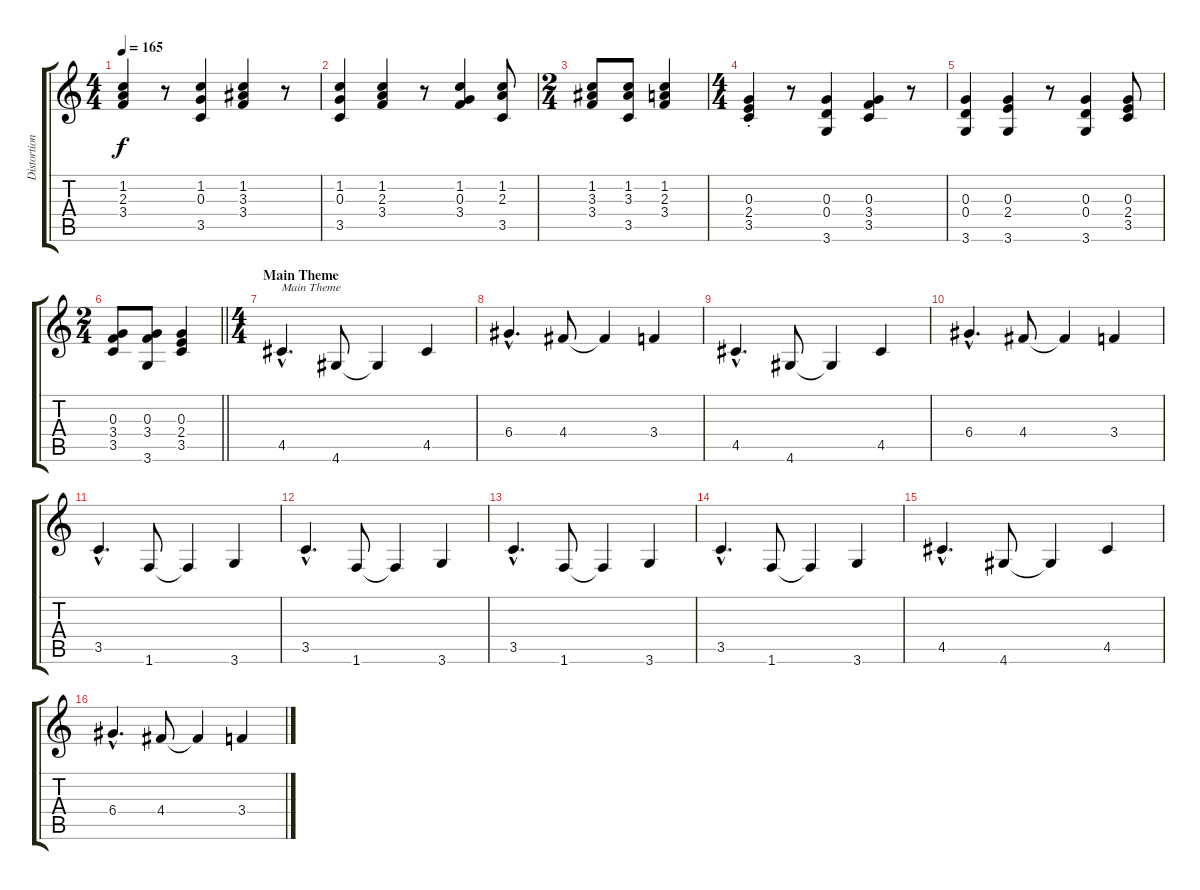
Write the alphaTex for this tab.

\track ("Distortion Gtr." "Distortion") {instrument distortionguitar}
\staff {score tabs}
\tuning (E4 B3 G3 D3 A2 E2) {hide}
\ts (4 4)
\tempo 165
\clef g2
\ks c
(1.2 2.3 3.4).4{dy f} r.8 (1.2 0.3 3.5).4 (1.2 3.3 3.4).4 r.8 |
(1.2 0.3 3.5).4 (1.2 2.3 3.4).4 r.8 (1.2 0.3 3.4).4 (1.2 2.3 3.5).8 |
\ts (2 4)
(1.2 3.3 3.4).8 (1.2 3.3 3.5).8 (1.2 2.3 3.4).4 |
\ts (4 4)
(0.3{st} 2.4 3.5).4 r.8 (0.3 0.4 3.6).4 (0.3 3.4 3.5).4 r.8 |
(0.3 0.4 3.6).4 (0.3 2.4 3.6).4 r.8 (0.3 0.4 3.6).4 (0.3 2.4 3.5).8 |
\ts (2 4)
\barLineRight lightlight
(0.3 3.4 3.5).8 (0.3 3.4 3.6).8 (0.3 2.4 3.5).4 |
\ts (4 4)
\section ("" "Main Theme")
4.5{hac}.4{d txt "Main Theme"} 4.6.8 4.6{t}.4 4.5.4 |
6.4{hac}.4{d} 4.4.8 4.4{t}.4 3.4.4 |
4.5{hac}.4{d} 4.6.8 4.6{t}.4 4.5.4 |
6.4{hac}.4{d} 4.4.8 4.4{t}.4 3.4.4 |
3.5{hac}.4{d} 1.6.8 1.6{t}.4 3.6.4 |
3.5{hac}.4{d} 1.6.8 1.6{t}.4 3.6.4 |
3.5{hac}.4{d} 1.6.8 1.6{t}.4 3.6.4 |
3.5{hac}.4{d} 1.6.8 1.6{t}.4 3.6.4 |
4.5{hac}.4{d} 4.6.8 4.6{t}.4 4.5.4 |
6.4{hac}.4{d} 4.4.8 4.4{t}.4 3.4.4
